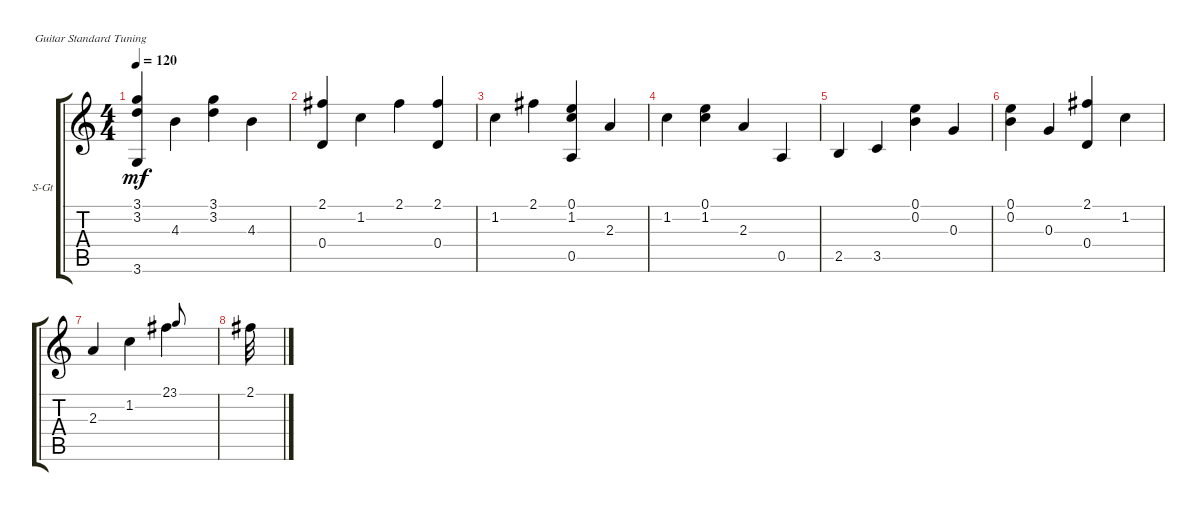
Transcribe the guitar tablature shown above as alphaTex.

\defaultSystemsLayout 4
\bracketExtendMode groupsimilarinstruments
\firstSystemTrackNameOrientation horizontal
\otherSystemsTrackNameOrientation horizontal
\track ("Steel Guitar" "S-Gt") {instrument acousticguitarsteel}
\staff {score tabs}
\tuning (E4 B3 G3 D3 A2 E2)
\ts (4 4)
\tempo 120
\clef g2
\ks c
(3.6 3.1 3.2).4{dy mf} 4.3.4 (3.1 3.2).4 4.3.4 |
(2.1 0.4).4 1.2.4 2.1.4 (2.1 0.4).4 |
1.2.4 2.1.4 (0.5 0.1 1.2).4 2.3.4 |
1.2.4 (0.1 1.2).4 2.3.4 0.5.4 |
2.5.4 3.5.4 (0.1 0.2).4 0.3.4 |
(0.1 0.2).4 0.3.4 (2.1 0.4).4 1.2.4 |
2.3.4 1.2.4 2.1.4 3.1.8{gr onbeat} |
2.1.32
